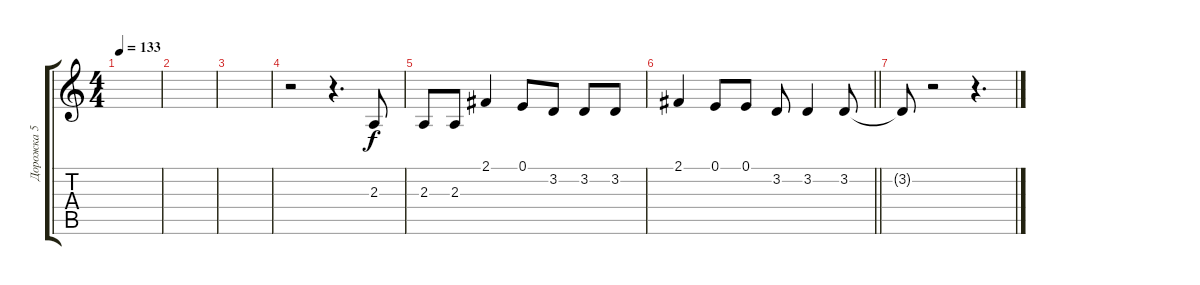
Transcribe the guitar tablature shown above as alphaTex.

\track ("Дорожка 5" "Дорожка 5") {instrument altosax}
\staff {score tabs}
\tuning (E4 B3 G3 D3 A2 E2) {hide}
\ts (4 4)
\tempo 133
\clef g2
\ks c
|
|
|
r.2 r.4{d} 2.3.8 |
2.3.8 2.3.8 2.1.4 0.1.8 3.2.8 3.2.8 3.2.8 |
\barLineRight lightlight
2.1.4 0.1.8 0.1.8 3.2.8 3.2.4 3.2.8 |
3.2{t}.8 r.2 r.4{d}
